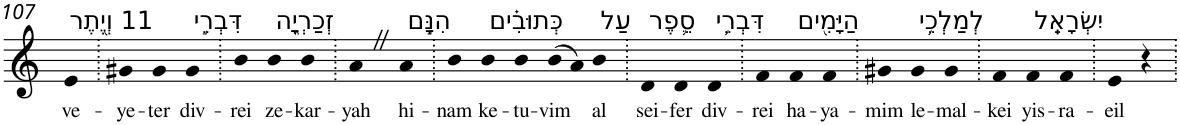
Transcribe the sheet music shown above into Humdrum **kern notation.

**kern	**text
*part1	*part1
*staff1	*staff1
*I"Piano	*
*I'Pno	*
!!LO:PB:g=z
*clefG2	*
*k[]	*
=107	=107
!LO:TX:a:t=11 וְיֶ֖תֶר	!
!	!LO:LY:b
4e	ve-
=108.	=108.
!	!LO:LY:b
4g#X	-ye-
!	!LO:LY:b
4g#	-ter
!LO:TX:a:t=דִּבְרֵ֣י	!
!	!LO:LY:b
4g#	div-
=109.	=109.
!	!LO:LY:b
4b	-rei
!LO:TX:a:t=זְכַרְיָ֑ה	!
!	!LO:LY:b
4b	ze-
!	!LO:LY:b
4b	-kar-
=110.	=110.
!	!LO:LY:b
4aZ	-yah
!LO:TX:a:t=הִנָּ֣ם	!
!	!LO:LY:b
4a	hi-
=111.	=111.
!	!LO:LY:b
4b	-nam
!LO:TX:a:t=כְּתוּבִ֗ים	!
!	!LO:LY:b
4b	ke-
!	!LO:LY:b
4b	-tu-
!	!LO:LY:b
(>8b	-vim
8a)	.
!LO:TX:a:t=עַל	!
!	!LO:LY:b
4b	al
=112.	=112.
!LO:TX:a:t=סֵ֛פֶר	!
!	!LO:LY:b
4d	sei-
!	!LO:LY:b
4d	-fer
!LO:TX:a:t=דִּבְרֵ֥י	!
!	!LO:LY:b
4d	div-
=113.	=113.
!	!LO:LY:b
4f	-rei
!LO:TX:a:t=הַיָּמִ֖ים	!
!	!LO:LY:b
4f	ha-
!	!LO:LY:b
4f	-ya-
=114.	=114.
!	!LO:LY:b
4g#X	-mim
!LO:TX:a:t=לְמַלְכֵ֥י	!
!	!LO:LY:b
4g#	le-
!	!LO:LY:b
4g#	-mal-
=115.	=115.
!	!LO:LY:b
4f	-kei
!LO:TX:a:t=יִשְׂרָאֵֽל	!
!	!LO:LY:b
4f	yis-
!	!LO:LY:b
4f	-ra-
=116.	=116.
!	!LO:LY:b
4e	-eil
4r	.
=.	=.
*-	*-
